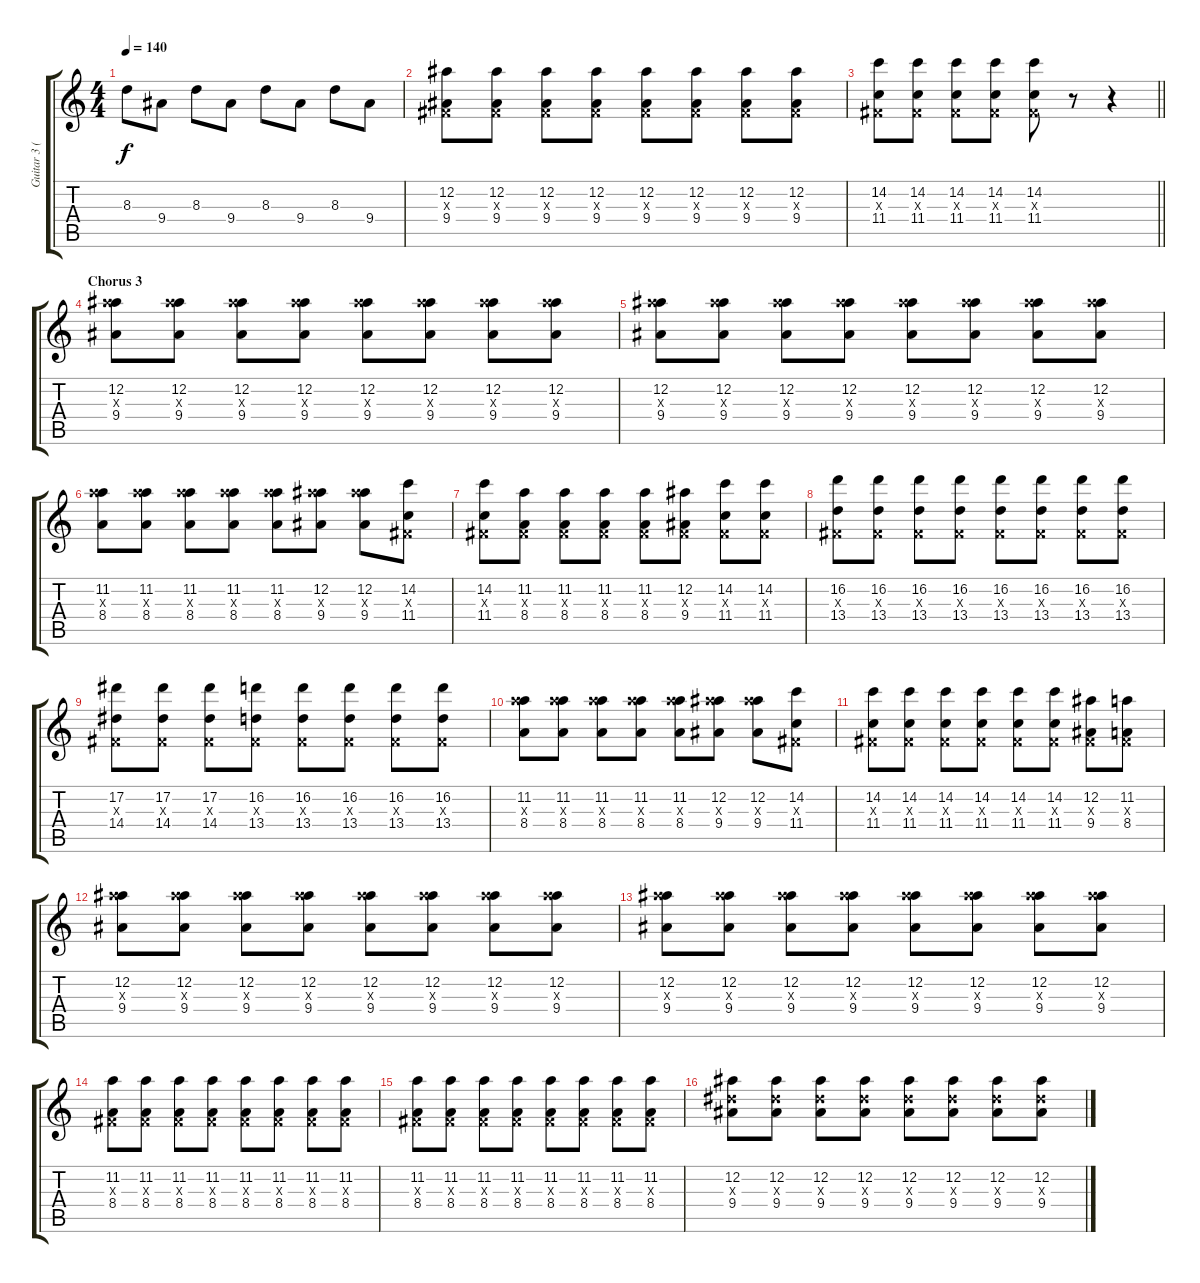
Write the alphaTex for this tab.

\track ("Guitar 3 (Distortion)" "Guitar 3 (") {instrument overdrivenguitar}
\staff {score tabs}
\tuning (Eb4 Bb3 Gb3 Db3 Ab2 Eb2) {hide}
\ts (4 4)
\tempo 140
\clef g2
\ks c
8.3.8{dy f} 9.4.8 8.3.8 9.4.8 8.3.8 9.4.8 8.3.8 9.4.8 |
(12.2 0.3{x} 9.4).8 (12.2 0.3{x} 9.4).8 (12.2 0.3{x} 9.4).8 (12.2 0.3{x} 9.4).8 (12.2 0.3{x} 9.4).8 (12.2 0.3{x} 9.4).8 (12.2 0.3{x} 9.4).8 (12.2 0.3{x} 9.4).8 |
\barLineRight lightlight
(14.2 0.3{x} 11.4).8 (14.2 0.3{x} 11.4).8 (14.2 0.3{x} 11.4).8 (14.2 0.3{x} 11.4).8 (14.2 0.3{x} 11.4).8 r.8 r.4 |
\section ("" "Chorus 3")
(12.2 16.3{x} 9.4).8 (12.2 16.3{x} 9.4).8 (12.2 16.3{x} 9.4).8 (12.2 16.3{x} 9.4).8 (12.2 16.3{x} 9.4).8 (12.2 16.3{x} 9.4).8 (12.2 16.3{x} 9.4).8 (12.2 16.3{x} 9.4).8 |
(12.2 16.3{x} 9.4).8 (12.2 16.3{x} 9.4).8 (12.2 16.3{x} 9.4).8 (12.2 16.3{x} 9.4).8 (12.2 16.3{x} 9.4).8 (12.2 16.3{x} 9.4).8 (12.2 16.3{x} 9.4).8 (12.2 16.3{x} 9.4).8 |
(11.2 15.3{x} 8.4).8 (11.2 15.3{x} 8.4).8 (11.2 15.3{x} 8.4).8 (11.2 15.3{x} 8.4).8 (11.2 15.3{x} 8.4).8 (12.2 16.3{x} 9.4).8 (12.2 16.3{x} 9.4).8 (14.2 0.3{x} 11.4).8 |
(14.2 0.3{x} 11.4).8 (11.2 0.3{x} 8.4).8 (11.2 0.3{x} 8.4).8 (11.2 0.3{x} 8.4).8 (11.2 0.3{x} 8.4).8 (12.2 0.3{x} 9.4).8 (14.2 0.3{x} 11.4).8 (14.2 0.3{x} 11.4).8 |
(16.2 0.3{x} 13.4).8 (16.2 0.3{x} 13.4).8 (16.2 0.3{x} 13.4).8 (16.2 0.3{x} 13.4).8 (16.2 0.3{x} 13.4).8 (16.2 0.3{x} 13.4).8 (16.2 0.3{x} 13.4).8 (16.2 0.3{x} 13.4).8 |
(17.2 0.3{x} 14.4).8 (17.2 0.3{x} 14.4).8 (17.2 0.3{x} 14.4).8 (16.2 0.3{x} 13.4).8 (16.2 0.3{x} 13.4).8 (16.2 0.3{x} 13.4).8 (16.2 0.3{x} 13.4).8 (16.2 0.3{x} 13.4).8 |
(11.2 15.3{x} 8.4).8 (11.2 15.3{x} 8.4).8 (11.2 15.3{x} 8.4).8 (11.2 15.3{x} 8.4).8 (11.2 15.3{x} 8.4).8 (12.2 16.3{x} 9.4).8 (12.2 16.3{x} 9.4).8 (14.2 0.3{x} 11.4).8 |
(14.2 0.3{x} 11.4).8 (14.2 0.3{x} 11.4).8 (14.2 0.3{x} 11.4).8 (14.2 0.3{x} 11.4).8 (14.2 0.3{x} 11.4).8 (14.2 0.3{x} 11.4).8 (12.2 0.3{x} 9.4).8 (11.2 0.3{x} 8.4).8 |
(12.2 16.3{x} 9.4).8 (12.2 16.3{x} 9.4).8 (12.2 16.3{x} 9.4).8 (12.2 16.3{x} 9.4).8 (12.2 16.3{x} 9.4).8 (12.2 16.3{x} 9.4).8 (12.2 16.3{x} 9.4).8 (12.2 16.3{x} 9.4).8 |
(12.2 16.3{x} 9.4).8 (12.2 16.3{x} 9.4).8 (12.2 16.3{x} 9.4).8 (12.2 16.3{x} 9.4).8 (12.2 16.3{x} 9.4).8 (12.2 16.3{x} 9.4).8 (12.2 16.3{x} 9.4).8 (12.2 16.3{x} 9.4).8 |
(11.2 0.3{x} 8.4).8 (11.2 0.3{x} 8.4).8 (11.2 0.3{x} 8.4).8 (11.2 0.3{x} 8.4).8 (11.2 0.3{x} 8.4).8 (11.2 0.3{x} 8.4).8 (11.2 0.3{x} 8.4).8 (11.2 0.3{x} 8.4).8 |
(11.2 0.3{x} 8.4).8 (11.2 0.3{x} 8.4).8 (11.2 0.3{x} 8.4).8 (11.2 0.3{x} 8.4).8 (11.2 0.3{x} 8.4).8 (11.2 0.3{x} 8.4).8 (11.2 0.3{x} 8.4).8 (11.2 0.3{x} 8.4).8 |
(12.2 9.3{x} 9.4).8 (12.2 9.3{x} 9.4).8 (12.2 9.3{x} 9.4).8 (12.2 9.3{x} 9.4).8 (12.2 9.3{x} 9.4).8 (12.2 9.3{x} 9.4).8 (12.2 9.3{x} 9.4).8 (12.2 9.3{x} 9.4).8
